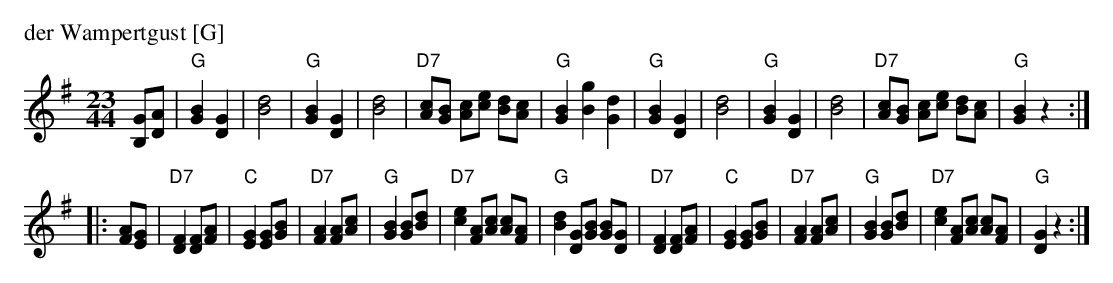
X:1
P: der Wampertgust [G]
M: 23/44
L: 1/8
K: G
      [GB,][AD] \
| "G"[B2G2][G2D2] | [d4B4] \
| "G"[B2G2][G2D2] | [d4B4] \
| "D7"[cA][BG] [cA][ec] [dB][cA] | "G"[B2G2] [g2B2] [d2G2] \
| "G"[B2G2][G2D2] | [d4B4] \
| "G"[B2G2][G2D2] | [d4B4] \
| "D7"[cA][BG] [cA][ec] [dB][cA] | "G"[B2G2] z2 :|
|:    [AF][GE] \
| "D7"[F2D2] [FD][AF] | "C"[G2E2] [GE][BG] \
| "D7"[A2F2] [AF][cA] | "G"[B2G2] [BG][dB] \
| "D7"[e2c2] [AF][cA] [cA][AF] \
| "G"[d2B2] [GD][BG] [BG][GD] \
| "D7"[F2D2] [FD][AF] | "C"[G2E2] [GE][BG] \
| "D7"[A2F2] [AF][cA] | "G"[B2G2] [BG][dB] \
| "D7"[e2c2] [AF][cA] [cA][AF] \
| "G"[G2D2] z2 :|
